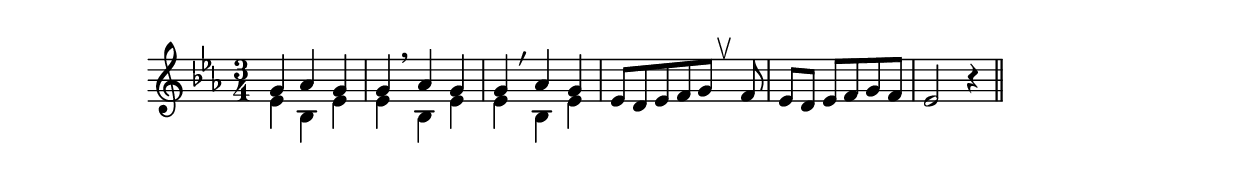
\version "2.10.0"
\header{
  texidoc="
Breathing signs are available in different tastes: commas (default),
ticks, vees and `railroad tracks' (caesura)."
}


{
  %% Modern notation:
  \new Staff {
    \relative c'' {
      \key es \major \time 3/4

      %% this bar contains no \breathe
      <<
	{ g4 as g } \\
	{ es4 bes es }
      >> |

      %% by default, \breathe uses the rcomma, just as if saying:
      %% \override BreathingSign  #'text =
				%	#(make-musicglyph-markup "scripts.rcomma")
      <<
	{ g4 as g } \\
	{ es4 \breathe bes es }
      >> |

      %% rvarcomma and lvarcomma are variations of the default rcomma
      %% and lcomma

      %% N.B.: must use Staff context here, since we start a Voice below
      \override Staff.BreathingSign  #'text =
      #(make-musicglyph-markup "scripts.rvarcomma")
      <<
	{ g4 as g } \\
	{ es4 \breathe bes es }
      >> |

      %% wedge
      \override BreathingSign  #'text =
      #(make-musicglyph-markup "scripts.upbow")
      es8 d es f g8 \breathe f |

      %% caesura
      \override BreathingSign  #'text =
      #(make-musicglyph-markup "scripts.caesura")
      es8[ d] \breathe  es[ f g f] |
      es2 r4 \bar "||" \break
    }
  }
}
